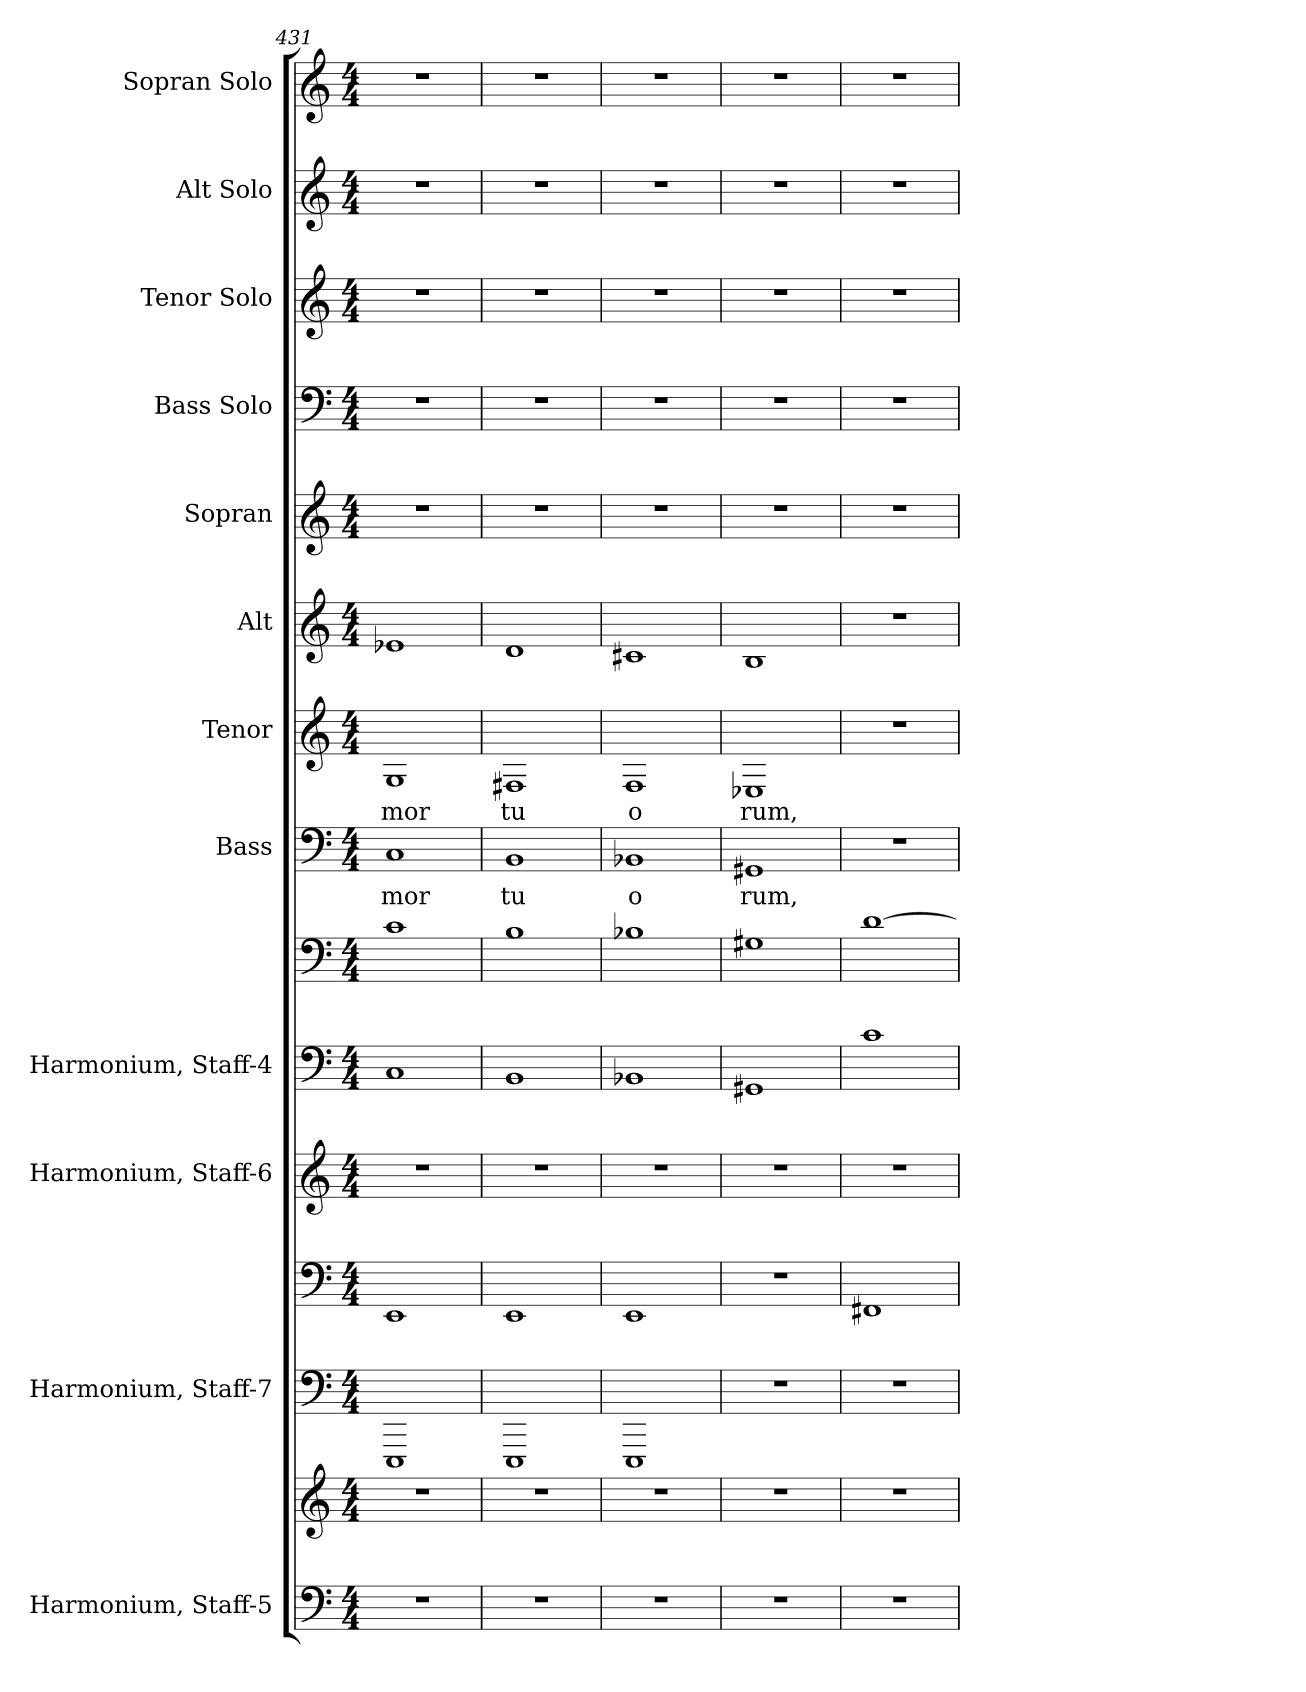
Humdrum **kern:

**kern	**kern	**kern	**kern	**kern	**kern	**kern	**kern	**text	**kern	**text	**kern	**kern	**kern	**kern	**kern	**kern
*part12	*part12	*part11	*part11	*part10	*part9	*part9	*part8	*part8	*part7	*part7	*part6	*part5	*part4	*part3	*part2	*part1
*staff15	*staff14	*staff13	*staff12	*staff11	*staff10	*staff9	*staff8	*staff8	*staff7	*staff7	*staff6	*staff5	*staff4	*staff3	*staff2	*staff1
*I"Harmonium, Staff-5	*	*I"Harmonium, Staff-7	*	*I"Harmonium, Staff-6	*I"Harmonium, Staff-4	*	*I"Bass	*	*I"Tenor	*	*I"Alt	*I"Sopran	*I"Bass Solo	*I"Tenor Solo	*I"Alt Solo	*I"Sopran Solo
*	*	*	*	*	*	*	*I'Bss	*	*I'Ten	*	*I'Alt	*I'Sop	*I'BS	*I'TS	*I'AS	*I'SS
*clefF4	*clefG2	*clefF4	*clefF4	*clefG2	*clefF4	*clefF4	*clefF4	*	*clefG2	*	*clefG2	*clefG2	*clefF4	*clefG2	*clefG2	*clefG2
*	*	*	*	*	*	*	*	*	*ITrd4c7	*	*ITrd2c3	*ITrd2c3	*	*ITrd4c7	*	*ITrd2c3
*k[]	*k[]	*k[]	*k[]	*k[]	*k[]	*k[]	*k[]	*	*k[b-]	*	*k[f#c#g#]	*k[f#c#g#]	*k[]	*k[b-]	*k[]	*k[f#c#g#]
*M4/4	*M4/4	*M4/4	*M4/4	*M4/4	*M4/4	*M4/4	*M4/4	*	*M4/4	*	*M4/4	*M4/4	*M4/4	*M4/4	*M4/4	*M4/4
=431	=431	=431	=431	=431	=431	=431	=431	=431	=431	=431	=431	=431	=431	=431	=431	=431
1r	1r	1EEE	1EE	1r	1C	1c	1C	mor	1C	mor	1cn	1r	1r	1r	1r	1r
=432	=432	=432	=432	=432	=432	=432	=432	=432	=432	=432	=432	=432	=432	=432	=432	=432
1r	1r	1EEE	1EE	1r	1BB	1B	1BB	tu	1BBn	tu	1B	1r	1r	1r	1r	1r
=433	=433	=433	=433	=433	=433	=433	=433	=433	=433	=433	=433	=433	=433	=433	=433	=433
1r	1r	1EEE	1EE	1r	1BB-X	1B-X	1BB-X	o	1BB-	o	1A#X	1r	1r	1r	1r	1r
=434	=434	=434	=434	=434	=434	=434	=434	=434	=434	=434	=434	=434	=434	=434	=434	=434
1r	1r	1r	1r	1r	1GG#X	1G#X	1GG#X	rum,	1AA-X	rum,	1G#	1r	1r	1r	1r	1r
=435	=435	=435	=435	=435	=435	=435	=435	=435	=435	=435	=435	=435	=435	=435	=435	=435
1r	1r	1r	1FF#X	1r	1c	[1d	1r	.	1r	.	1r	1r	1r	1r	1r	1r
=	=	=	=	=	=	=	=	=	=	=	=	=	=	=	=	=
*-	*-	*-	*-	*-	*-	*-	*-	*-	*-	*-	*-	*-	*-	*-	*-	*-
